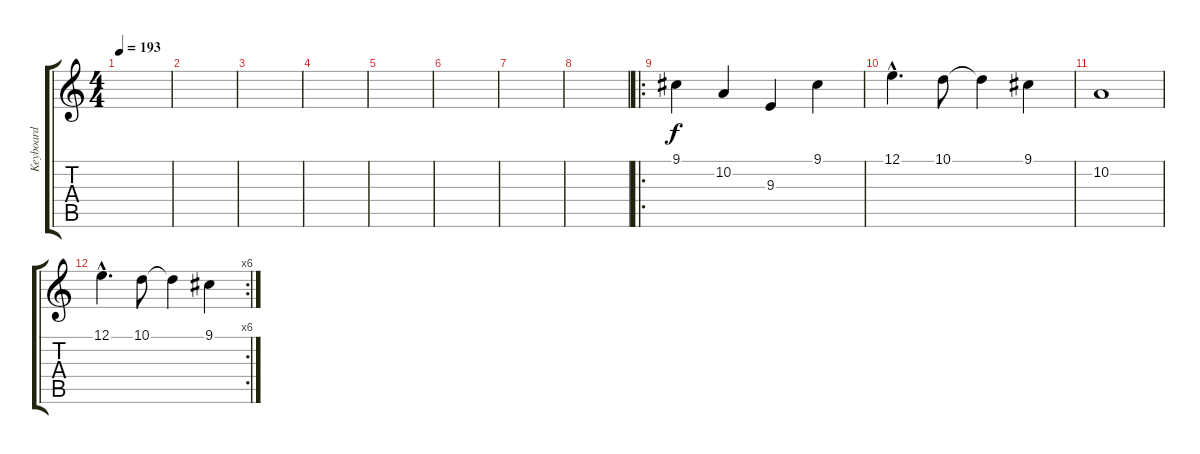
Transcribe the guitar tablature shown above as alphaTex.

\track ("Keyboard" "Keyboard") {instrument electricgrandpiano}
\staff {score tabs}
\tuning (E4 B3 G3 D3 A2 E2) {hide}
\ts (4 4)
\tempo 193
\clef g2
\ks c
|
|
|
|
|
|
|
|
\ro
9.1.4 10.2.4 9.3.4 9.1.4 |
12.1{hac}.4{d} 10.1.8 10.1{t}.4 9.1.4 |
10.2.1 |
\rc 6
12.1{hac}.4{d} 10.1.8 10.1{t}.4 9.1.4
